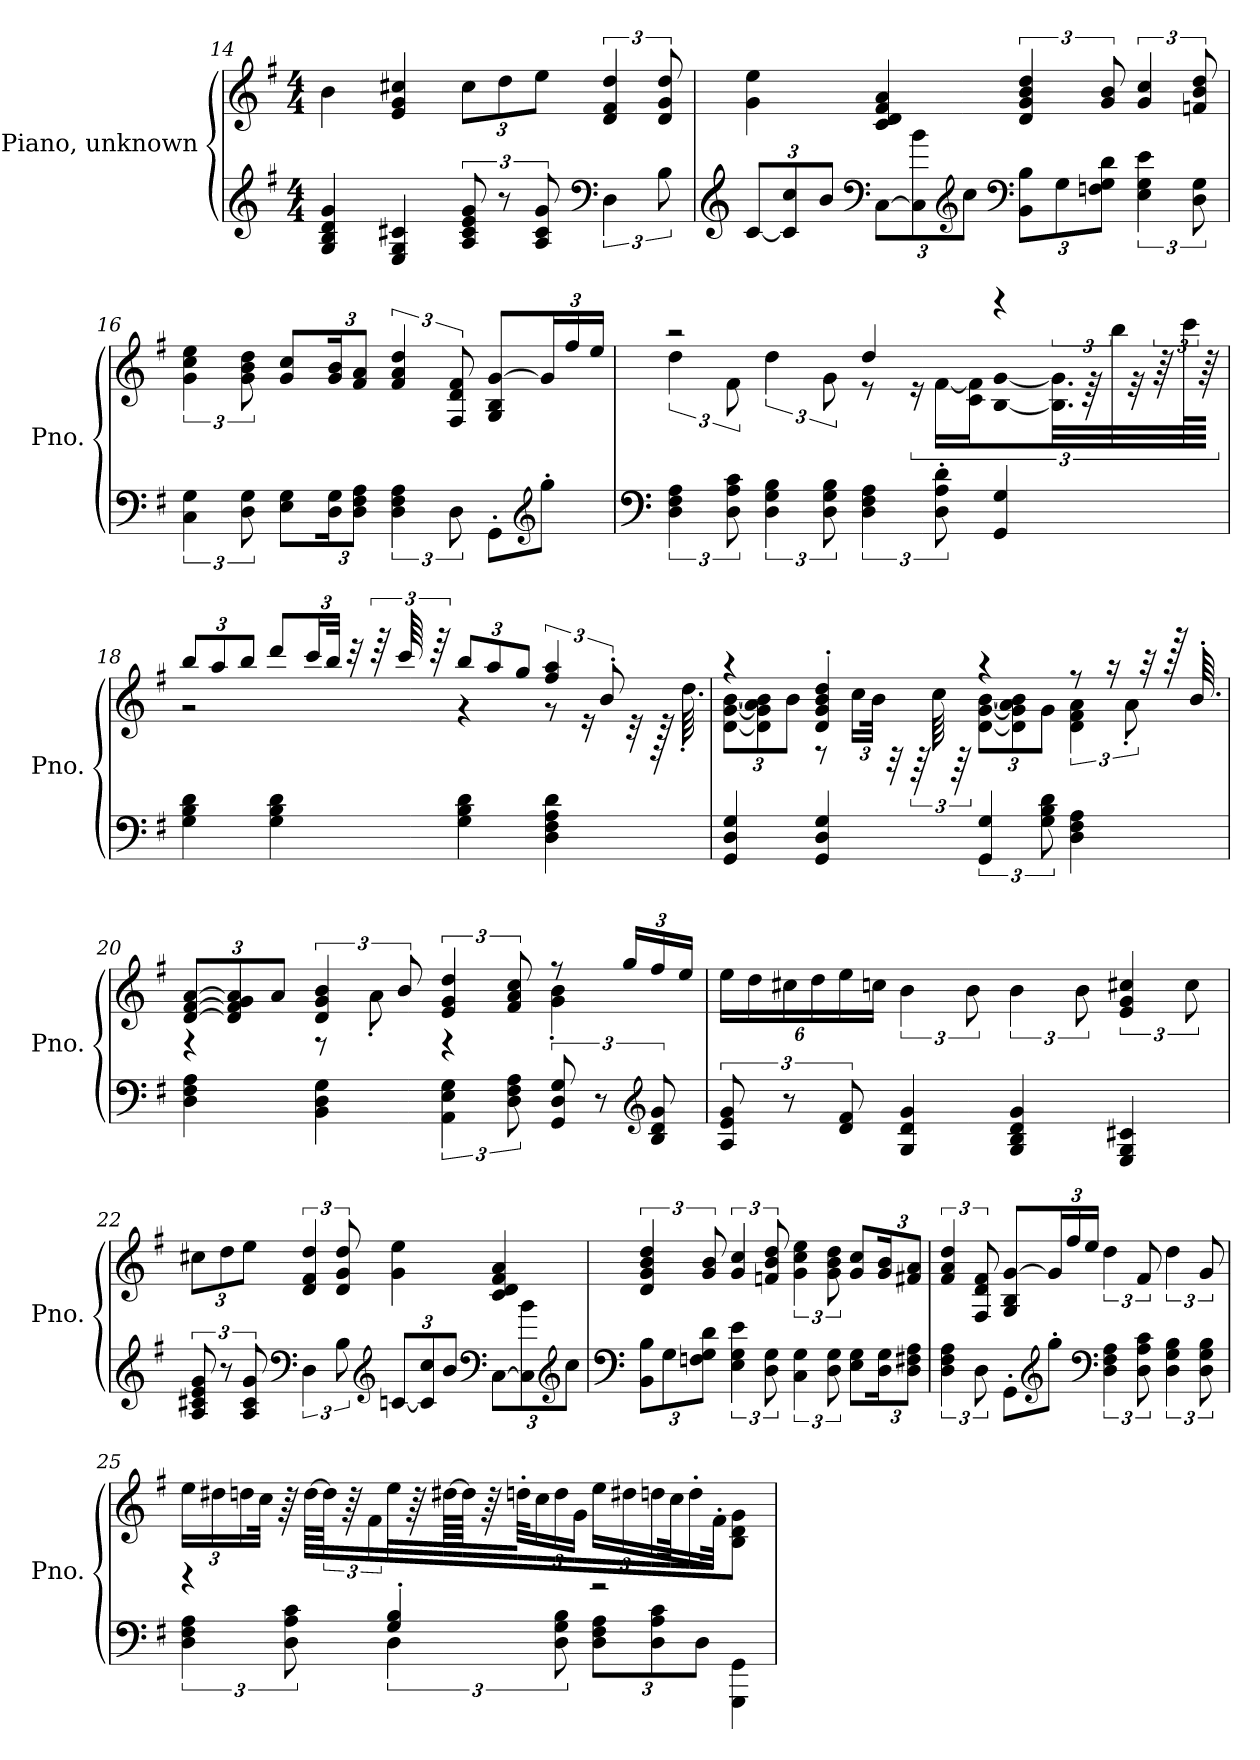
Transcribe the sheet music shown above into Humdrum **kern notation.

**kern	**kern
*part1	*part1
*staff2	*staff1
*I"Piano, unknown	*
*I'Pno.	*
*clefG2	*clefG2
*k[f#]	*k[f#]
*M4/4	*M4/4
=14	=14
4G/ 4B/ 4d/ 4g/	4b\
4E/ 4G/ 4c#X/	4e/ 4g/ 4cc#X/
*	*Xbrackettup
12A/ 12c#/ 12e/ 12g/	12cc#\L
12r	12dd\
12A/ 12c#/ 12g/	12ee\J
*clefF4	*
*	*brackettup
6D\	6d/ 6f#/ 6dd/
12B\	12d/ 12g/ 12dd/
!!LO:LB:g=z
=15	=15
*clefG2	*
*Xbrackettup	*
[12c/L	4g\ 4ee\
12c/] 12cc/	.
12b/J	.
*clefF4	*
[12C\L	4c/ 4d/ 4f#/ 4a/
12C\] 12b\	.
*clefG2	*
12cc\J	.
*clefF4	*
12BB\ 12B\L	6d/ 6g/ 6b/ 6dd/
12G\	.
12Fn\ 12G\ 12d\J	12g/ 12b/
*brackettup	*
6E\ 6G\ 6e\	6g/ 6cc/
12D\ 12G\	12fn/ 12b/ 12dd/
=16	=16
6C\ 6G\	6g\ 6cc\ 6ee\
12D\ 12G\	12g\ 12b\ 12dd\
8E\ 8G\L	8g/ 8cc/L
*Xbrackettup	*Xbrackettup
24D\ 24G\K	24g/ 24b/K
12D\ 12F#\ 12A\J	12f#/ 12a/J
*brackettup	*brackettup
6D\ 6F#\ 6A\	6f#/ 6a/ 6dd/
12D\	12F#/ 12d/ 12f#/
8GG'\L	8G/ 8B/ [8g/L
*clefG2	*
*	*Xbrackettup
8gg'\J	24g/L]
.	24ff#/
.	24ee/JJ
!!LO:LB:g=z
=17	=17
*clefF4	*
*	*^
*	*	*brackettup
6D\ 6F#\ 6A\	2r	6dd\
12D\ 12A\ 12c\	.	12f#\
6D\ 6G\ 6B\	.	6dd\
12D\ 12G\ 12B\	.	12g\
6D\ 6F#\ 6A\	4dd/	8r
.	.	24r
12D\' 12A\' 12d\'	.	[24f#\LL
.	.	24c\ 24f#\]J
4GG/ 4G/	4r	[8B\ [8g\
.	.	48.B\] 48.g\]Jkk
.	.	96r
.	.	48bb\
.	.	32r
.	.	96r
.	.	96ccc\
.	.	96r
=18	=18	=18
*	*Xbrackettup	*
4G\ 4B\ 4d\	12bb/L	2r
.	12aa/	.
.	12bb/J	.
4G\ 4B\ 4d\	8ddd/L	.
.	24ccc/L	.
.	48bb/JJk	.
.	32r	.
*	*brackettup	*
.	96r	.
.	96ccc/	.
.	96r	.
*	*Xbrackettup	*
4G\ 4B\ 4d\	12bb/L	4r
.	12aa/	.
.	12gg/J	.
*	*brackettup	*
4D\ 4F#\ 4A\ 4d\	6ff#/ 6aa/	8r
.	.	16r
.	12b'/	.
.	.	32r
.	.	128r
.	.	64.dd'\
!!LO:LB:g=z	!!
=19	=19	=19
*	*	*Xbrackettup
4GG/ 4D/ 4G/	4r	[12d\ [12g\ [12b\L
.	.	12d\] 12g\] 12a\ 12b\]
.	.	12b\J
4GG/ 4D/ 4G/	4d/' 4g/' 4b/' 4dd/'	8r
.	.	24cc\LL
.	.	48b\JJk
.	.	32r
*	*	*brackettup
.	.	96r
.	.	96cc\
.	.	96r
*	*	*Xbrackettup
6GG/ 6G/	4r	[12d\ [12g\ [12b\L
.	.	12d\] 12g\] 12a\ 12b\]
12G\ 12B\ 12d\	.	12g\J
*	*	*brackettup
4D\ 4F#\ 4A\	8r	6d\ 6f#\ 6a\
.	16r	.
.	.	12a'\
.	32r	.
.	128r	.
.	64.b'/	.
=20	=20	=20
*	*Xbrackettup	*
4D\ 4F#\ 4A\	[12d/ [12f#/ [12a/L	4r
.	12d/] 12f#/] 12g/ 12a/]	.
.	12a/J	.
*	*brackettup	*
4BB\ 4D\ 4G\	6d/ 6g/ 6b/	8r
.	.	8a'\
.	12b/	.
6AA\ 6E\ 6G\	6e/ 6g/ 6dd/	4r
12D\ 12F#\ 12A\	12f#/ 12a/ 12cc/	.
12GG/ 12D/ 12G/	8r	4g\' 4b\'
12r	.	.
*	*Xbrackettup	*
.	24gg/LL	.
*clefG2	*	*
12B/ 12d/ 12g/	24ff#/	.
.	24ee/JJ	.
*	*v	*v
!!LO:LB:g=z
=21	=21
12A/ 12e/ 12g/	24ee\LL
.	24dd\
12r	24cc#X\
.	24dd\
12d/ 12f#/	24ee\
.	24ccn\JJ
*	*brackettup
4G/ 4d/ 4g/	6b\
.	12b\
4G/ 4B/ 4d/ 4g/	6b\
.	12b\
4E/ 4G/ 4c#X/	6e/ 6g/ 6cc#X/
.	12cc#\
=22	=22
*	*Xbrackettup
12A/ 12c#X/ 12e/ 12g/	12cc#X\L
12r	12dd\
12A/ 12c#/ 12g/	12ee\J
*clefF4	*
*	*brackettup
6D\	6d/ 6f#/ 6dd/
12B\	12d/ 12g/ 12dd/
*clefG2	*
*Xbrackettup	*
[12cn/L	4g\ 4ee\
12c/] 12cc/	.
12b/J	.
*clefF4	*
[12C\L	4c/ 4d/ 4f#/ 4a/
12C\] 12b\	.
*clefG2	*
12cc\J	.
!!LO:PB:g=z
=23	=23
*clefF4	*
12BB\ 12B\L	6d/ 6g/ 6b/ 6dd/
12G\	.
12Fn\ 12G\ 12d\J	12g/ 12b/
*brackettup	*
6E\ 6G\ 6e\	6g/ 6cc/
12D\ 12G\	12fn/ 12b/ 12dd/
6C\ 6G\	6g\ 6cc\ 6ee\
12D\ 12G\	12g\ 12b\ 12dd\
8E\ 8G\L	8g/ 8cc/L
*Xbrackettup	*Xbrackettup
24D\ 24G\K	24g/ 24b/K
12D\ 12F#X\ 12A\J	12f#X/ 12a/J
=24	=24
*brackettup	*brackettup
6D\ 6F#\ 6A\	6f#/ 6a/ 6dd/
12D\	12F#/ 12d/ 12f#/
8GG'\L	8G/ 8B/ [8g/L
*clefG2	*
*	*Xbrackettup
8gg'\J	24g/L]
.	24ff#/
.	24ee/JJ
*clefF4	*
*	*brackettup
6D\ 6F#\ 6A\	6dd\
12D\ 12A\ 12c\	12f#/
6D\ 6G\ 6B\	6dd\
12D\ 12G\ 12B\	12g/
!!LO:LB:g=z
=25	=25
*^	*
*	*	*Xbrackettup
4r	6D\ 6F#\ 6A\	24ee\LL
.	.	24dd#X\
.	.	24ddn\
.	.	32cc\JJk
.	.	64r
.	12D\ 12A\ 12c\	.
.	.	[64dd\LLLL
*	*	*brackettup
.	.	96dd\JJJJ]
.	.	96r
.	.	24f#/
4G/' 4B/'	6D\	32ee\
.	.	64r
.	.	[64dd#X\LLLL
.	.	64dd#\JJJJ]
.	.	64r
.	.	32ddn'\KLL
*	*	*Xbrackettup
.	.	24cc\
.	12D\ 12G\ 12B\	24dd\
.	.	24g\JJ
*	*Xbrackettup	*
2r	12D\ 12F#\ 12A\L	24ee\LL
.	.	24dd#X\
.	12D\ 12A\ 12c\	24ddn\
.	.	32cc\K
.	.	16dd'\
.	12D\J	.
.	.	32f#'\JJk
.	4GGG\ 4GG\	4B/ 4d/ 4g/
*v	*v	*
=	=
*-	*-
